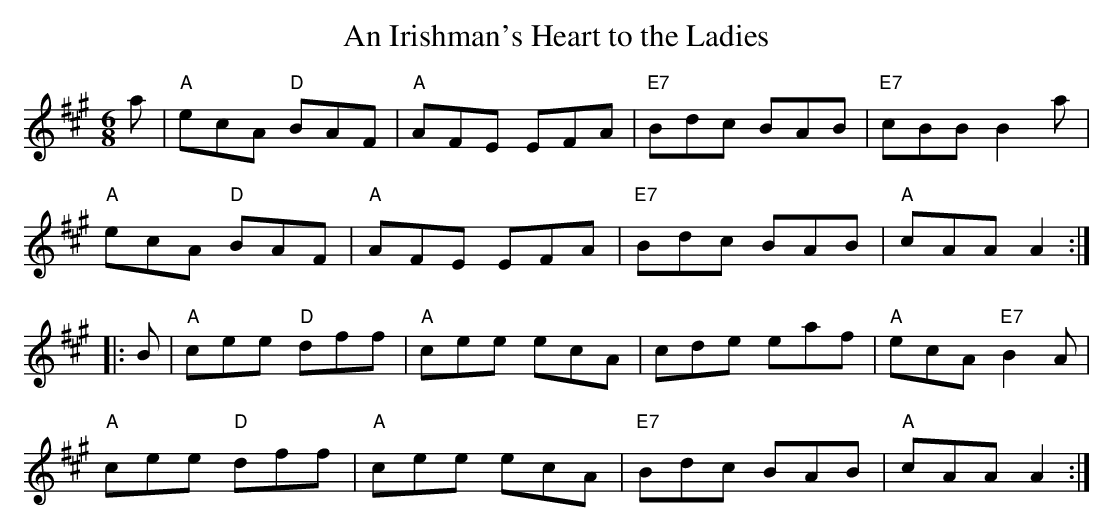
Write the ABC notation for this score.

X:1
T: An Irishman's Heart to the Ladies
M: 6/8
L: 1/8
K: A
a \
| "A"ecA "D"BAF | "A"AFE EFA | "E7"Bdc BAB | "E7"cBB B2a|
"A"ecA "D"BAF | "A"AFE EFA | "E7"Bdc BAB | "A"cAA A2 :|
|:B | "A"cee "D"dff | "A"cee ecA | cde eaf | "A"ecA "E7"B2A|
"A"cee "D"dff | "A"cee ecA | "E7"Bdc BAB | "A"cAA A2 :|
